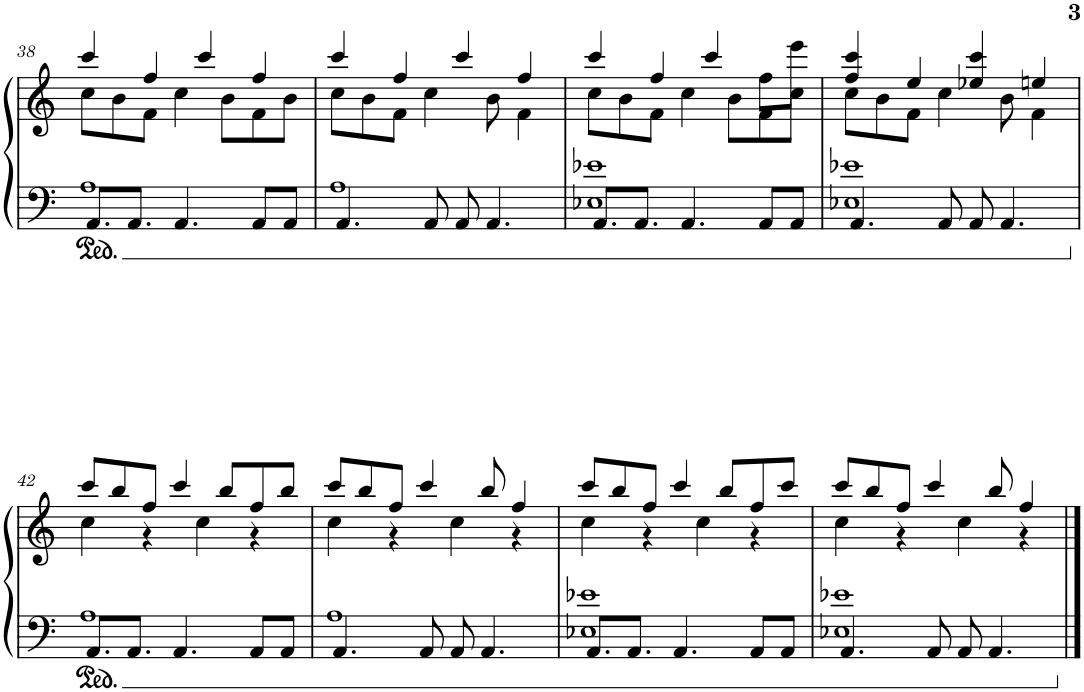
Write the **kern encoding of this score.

**kern	**kern
*part1	*part1
*staff2	*staff1
*I"Piano	*
*I'Pno.	*
!!LO:PB:g=z
*clefF4	*clefG2
*k[]	*k[]
*M4/4	*M4/4
=38	=38
*^	*^
8.AA/L	1A	8cc\L	4ccc/
.	.	8b\	.
8.AA/J	.	.	.
.	.	8f\J	4ff/
4.AA/	.	4cc\	.
.	.	.	4ccc/
.	.	8b\L	.
8AA/L	.	8f\	4ff/
8AA/J	.	8b\J	.
=39	=39	=39	=39
4.AA/	1A	8cc\L	4ccc/
.	.	8b\	.
.	.	8f\J	4ff/
8AA/	.	4cc\	.
8AA/	.	.	4ccc/
4.AA/	.	8b\	.
.	.	4f\	4ff/
=40	=40	=40	=40
8.AA/L	1E-X 1e-X	8cc\L	4ccc/
.	.	8b\	.
8.AA/J	.	.	.
.	.	8f\J	4ff/
4.AA/	.	4cc\	.
.	.	.	4ccc/
.	.	8b\L	.
8AA/L	.	8f\	8ff\L
8AA/J	.	8cc\J	8eee\J
=41	=41	=41	=41
4.AA/	1E-X 1e-X	8cc\L	4ff/ 4ccc/
.	.	8b\	.
.	.	8f\J	4ee/
8AA/	.	4cc\	.
8AA/	.	.	4ee-X/ 4ccc/
4.AA/	.	8b\	.
.	.	4f\	4een/
!!LO:LB:g=z	!!
=42	=42	=42	=42
8.AA/L	1A	8ccc/L	4cc\
.	.	8bb/	.
8.AA/J	.	.	.
.	.	8ff/J	4r
4.AA/	.	4ccc/	.
.	.	.	4cc\
.	.	8bb/L	.
8AA/L	.	8ff/	4r
8AA/J	.	8bb/J	.
=43	=43	=43	=43
4.AA/	1A	8ccc/L	4cc\
.	.	8bb/	.
.	.	8ff/J	4r
8AA/	.	4ccc/	.
8AA/	.	.	4cc\
4.AA/	.	8bb/	.
.	.	4ff/	4r
=44	=44	=44	=44
8.AA/L	1E-X 1e-X	8ccc/L	4cc\
.	.	8bb/	.
8.AA/J	.	.	.
.	.	8ff/J	4r
4.AA/	.	4ccc/	.
.	.	.	4cc\
.	.	8bb/L	.
8AA/L	.	8ff/	4r
8AA/J	.	8ccc/J	.
=45	=45	=45	=45
4.AA/	1E-X 1e-X	8ccc/L	4cc\
.	.	8bb/	.
.	.	8ff/J	4r
8AA/	.	4ccc/	.
8AA/	.	.	4cc\
4.AA/	.	8bb/	.
.	.	4ff/	4r
*v	*v	*	*
*	*v	*v
==	==
*-	*-
